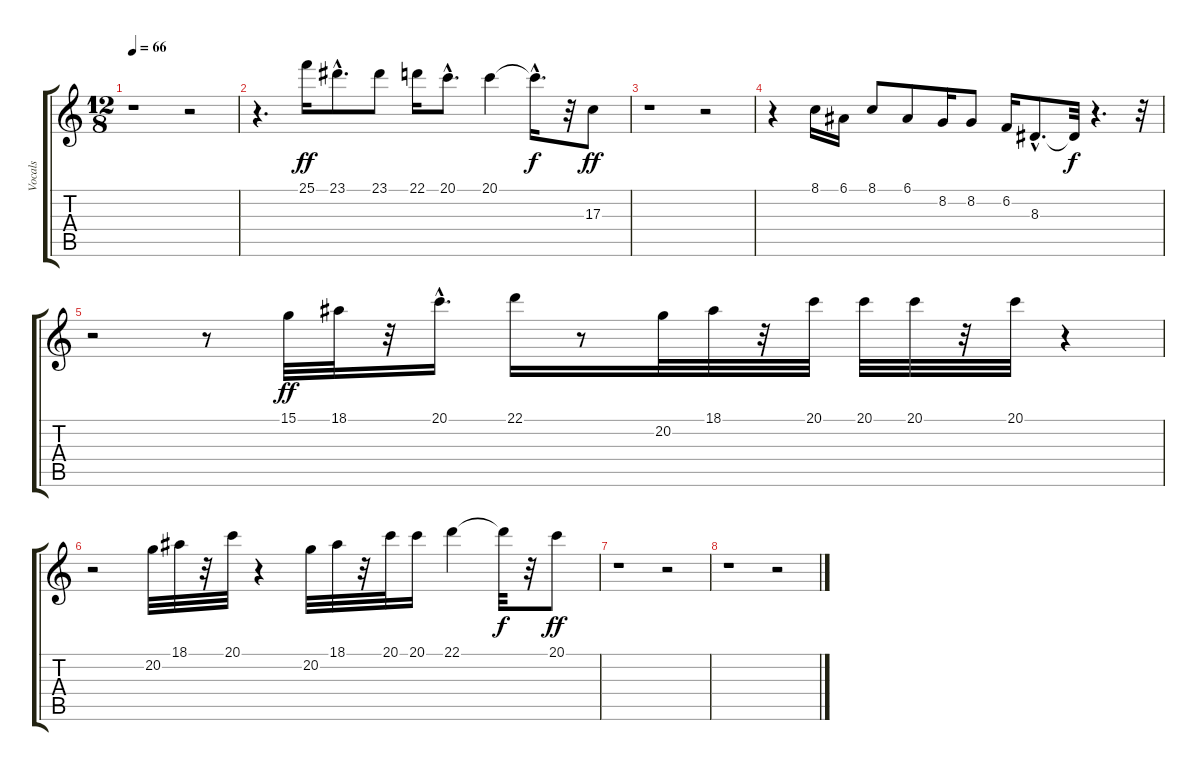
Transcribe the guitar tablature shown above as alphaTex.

\track ("Vocals" "Vocals") {instrument lead4chiff}
\staff {score tabs}
\tuning (E4 B3 G3 D3 A2 E2) {hide}
\ts (12 8)
\tempo 66
\clef g2
\ks c
r.1{dy f} r.2 |
r.4{d} 25.1.16{dy ff} 23.1{hac}.8{d} 23.1.8 22.1.16 20.1{hac}.8{d} 20.1.4 20.1{hac t}.16{d dy f} r.32 17.3.8{dy ff} |
r.1 r.2 |
r.4 8.1.16 6.1.16 8.1.8 6.1.8 8.2.16 8.2.8 6.2.16 8.3{hac}.8{d} 8.3{t}.32{dy f} r.4{d} r.32 |
r.2 r.8 15.1.32{dy ff} 18.1.32 r.32 20.1{hac}.16{d} 22.1.16 r.8 20.2.32 18.1.32 r.32 20.1.32 20.1.32 20.1.32 r.32 20.1.32 r.4 |
r.2 20.2.32 18.1.32 r.32 20.1.32 r.4 20.2.32 18.1.32 r.32 20.1.32 20.1.16 22.1.4 22.1{t}.32{dy f} r.32 20.1.8{dy ff} |
r.1 r.2 |
r.1 r.2
